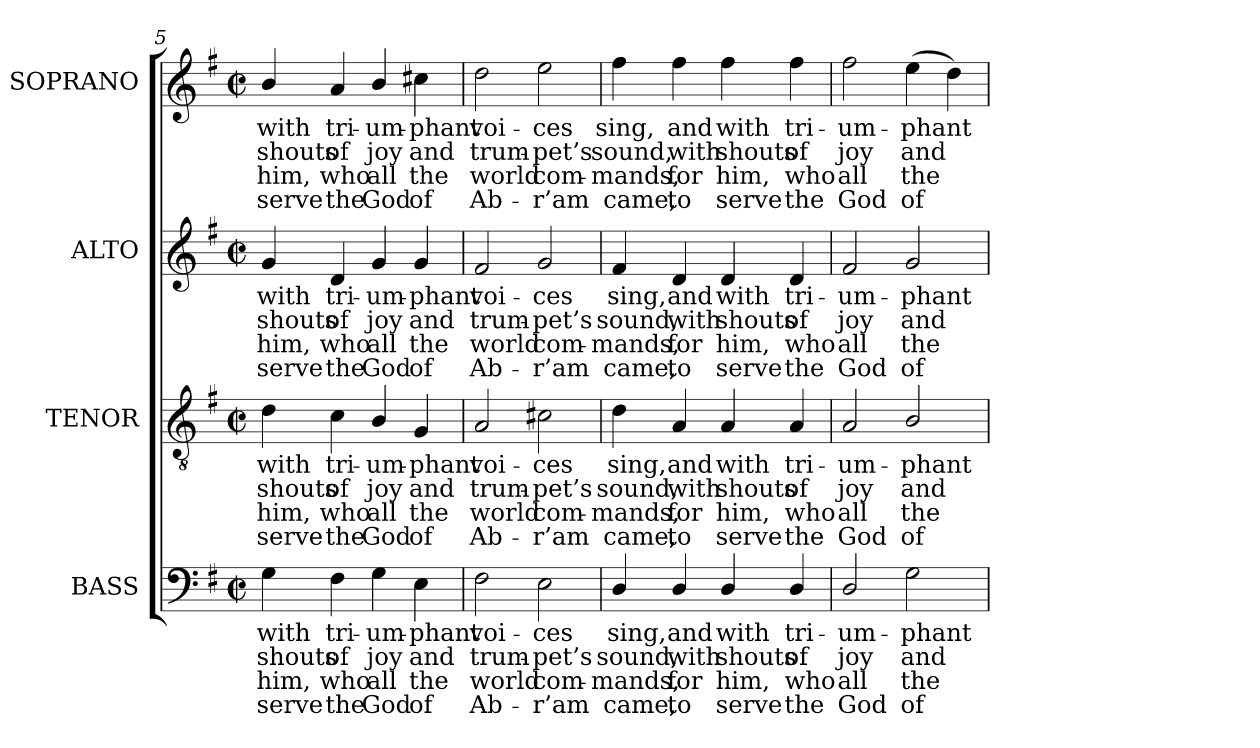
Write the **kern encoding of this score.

**kern	**text	**text	**text	**text	**kern	**text	**text	**text	**text	**kern	**text	**text	**text	**text	**kern	**text	**text	**text	**text
*part4	*part4	*part4	*part4	*part4	*part3	*part3	*part3	*part3	*part3	*part2	*part2	*part2	*part2	*part2	*part1	*part1	*part1	*part1	*part1
*staff4	*staff4	*staff4	*staff4	*staff4	*staff3	*staff3	*staff3	*staff3	*staff3	*staff2	*staff2	*staff2	*staff2	*staff2	*staff1	*staff1	*staff1	*staff1	*staff1
*I"BASS	*	*	*	*	*I"TENOR	*	*	*	*	*I"ALTO	*	*	*	*	*I"SOPRANO	*	*	*	*
*I'B.	*	*	*	*	*I'T.	*	*	*	*	*I'A.	*	*	*	*	*I'S.	*	*	*	*
*clefF4	*	*	*	*	*clefGv2	*	*	*	*	*clefG2	*	*	*	*	*clefG2	*	*	*	*
*	*	*	*	*	*ITrd7c12	*	*	*	*	*	*	*	*	*	*	*	*	*	*
*k[f#]	*	*	*	*	*k[f#]	*	*	*	*	*k[f#]	*	*	*	*	*k[f#]	*	*	*	*
*G:	*	*	*	*	*G:	*	*	*	*	*G:	*	*	*	*	*G:	*	*	*	*
*M2/2	*	*	*	*	*M2/2	*	*	*	*	*M2/2	*	*	*	*	*M2/2	*	*	*	*
*met(c|)	*	*	*	*	*met(c|)	*	*	*	*	*met(c|)	*	*	*	*	*met(c|)	*	*	*	*
=5	=5	=5	=5	=5	=5	=5	=5	=5	=5	=5	=5	=5	=5	=5	=5	=5	=5	=5	=5
!	!LO:LY:b:color=#000000	!LO:LY:b:color=#000000	!LO:LY:b:color=#000000	!LO:LY:b:color=#000000	!	!	!	!	!	!	!	!	!	!	!	!	!	!	!
!	!	!	!	!	!	!LO:LY:b:color=#000000	!LO:LY:b:color=#000000	!LO:LY:b:color=#000000	!LO:LY:b:color=#000000	!	!	!	!	!	!	!	!	!	!
!	!	!	!	!	!	!	!	!	!	!	!LO:LY:b:color=#000000	!LO:LY:b:color=#000000	!LO:LY:b:color=#000000	!LO:LY:b:color=#000000	!	!	!	!	!
!	!	!	!	!	!	!	!	!	!	!	!	!	!	!	!	!LO:LY:b:color=#000000	!LO:LY:b:color=#000000	!LO:LY:b:color=#000000	!LO:LY:b:color=#000000
4Gi\	with	shouts	him,	serve	4Di\	with	shouts	him,	serve	4gi/	with	shouts	him,	serve	4bi/	with	shouts	him,	serve
!	!LO:LY:b:color=#000000	!LO:LY:b:color=#000000	!LO:LY:b:color=#000000	!LO:LY:b:color=#000000	!	!	!	!	!	!	!	!	!	!	!	!	!	!	!
!	!	!	!	!	!	!LO:LY:b:color=#000000	!LO:LY:b:color=#000000	!LO:LY:b:color=#000000	!LO:LY:b:color=#000000	!	!	!	!	!	!	!	!	!	!
!	!	!	!	!	!	!	!	!	!	!	!LO:LY:b:color=#000000	!LO:LY:b:color=#000000	!LO:LY:b:color=#000000	!LO:LY:b:color=#000000	!	!	!	!	!
!	!	!	!	!	!	!	!	!	!	!	!	!	!	!	!	!LO:LY:b:color=#000000	!LO:LY:b:color=#000000	!LO:LY:b:color=#000000	!LO:LY:b:color=#000000
4F#i\	tri-	of	who	the	4Ci\	tri-	of	who	the	4di/	tri-	of	who	the	4ai/	tri-	of	who	the
!	!LO:LY:b:color=#000000	!LO:LY:b:color=#000000	!LO:LY:b:color=#000000	!LO:LY:b:color=#000000	!	!	!	!	!	!	!	!	!	!	!	!	!	!	!
!	!	!	!	!	!	!LO:LY:b:color=#000000	!LO:LY:b:color=#000000	!LO:LY:b:color=#000000	!LO:LY:b:color=#000000	!	!	!	!	!	!	!	!	!	!
!	!	!	!	!	!	!	!	!	!	!	!LO:LY:b:color=#000000	!LO:LY:b:color=#000000	!LO:LY:b:color=#000000	!LO:LY:b:color=#000000	!	!	!	!	!
!	!	!	!	!	!	!	!	!	!	!	!	!	!	!	!	!LO:LY:b:color=#000000	!LO:LY:b:color=#000000	!LO:LY:b:color=#000000	!LO:LY:b:color=#000000
4Gi\	-um-	joy	all	God	4BBi/	-um-	joy	all	God	4gi/	-um-	joy	all	God	4bi/	-um-	joy	all	God
!	!LO:LY:b:color=#000000	!LO:LY:b:color=#000000	!LO:LY:b:color=#000000	!LO:LY:b:color=#000000	!	!	!	!	!	!	!	!	!	!	!	!	!	!	!
!	!	!	!	!	!	!LO:LY:b:color=#000000	!LO:LY:b:color=#000000	!LO:LY:b:color=#000000	!LO:LY:b:color=#000000	!	!	!	!	!	!	!	!	!	!
!	!	!	!	!	!	!	!	!	!	!	!LO:LY:b:color=#000000	!LO:LY:b:color=#000000	!LO:LY:b:color=#000000	!LO:LY:b:color=#000000	!	!	!	!	!
!	!	!	!	!	!	!	!	!	!	!	!	!	!	!	!	!LO:LY:b:color=#000000	!LO:LY:b:color=#000000	!LO:LY:b:color=#000000	!LO:LY:b:color=#000000
4Ei\	-phant	and	the	of	4GGi/	-phant	and	the	of	4gi/	-phant	and	the	of	4cc#Xi\	-phant	and	the	of
=6	=6	=6	=6	=6	=6	=6	=6	=6	=6	=6	=6	=6	=6	=6	=6	=6	=6	=6	=6
!	!LO:LY:b:color=#000000	!LO:LY:b:color=#000000	!LO:LY:b:color=#000000	!LO:LY:b:color=#000000	!	!	!	!	!	!	!	!	!	!	!	!	!	!	!
!	!	!	!	!	!	!LO:LY:b:color=#000000	!LO:LY:b:color=#000000	!LO:LY:b:color=#000000	!LO:LY:b:color=#000000	!	!	!	!	!	!	!	!	!	!
!	!	!	!	!	!	!	!	!	!	!	!LO:LY:b:color=#000000	!LO:LY:b:color=#000000	!LO:LY:b:color=#000000	!LO:LY:b:color=#000000	!	!	!	!	!
!	!	!	!	!	!	!	!	!	!	!	!	!	!	!	!	!LO:LY:b:color=#000000	!LO:LY:b:color=#000000	!LO:LY:b:color=#000000	!LO:LY:b:color=#000000
2F#i\	voi-	trum-	world	Ab-	2AAi/	voi-	trum-	world	Ab-	2f#i/	voi-	trum-	world	Ab-	2ddi\	voi-	trum-	world	Ab-
!	!LO:LY:b:color=#000000	!LO:LY:b:color=#000000	!LO:LY:b:color=#000000	!LO:LY:b:color=#000000	!	!	!	!	!	!	!	!	!	!	!	!	!	!	!
!	!	!	!	!	!	!LO:LY:b:color=#000000	!LO:LY:b:color=#000000	!LO:LY:b:color=#000000	!LO:LY:b:color=#000000	!	!	!	!	!	!	!	!	!	!
!	!	!	!	!	!	!	!	!	!	!	!LO:LY:b:color=#000000	!LO:LY:b:color=#000000	!LO:LY:b:color=#000000	!LO:LY:b:color=#000000	!	!	!	!	!
!	!	!	!	!	!	!	!	!	!	!	!	!	!	!	!	!LO:LY:b:color=#000000	!LO:LY:b:color=#000000	!LO:LY:b:color=#000000	!LO:LY:b:color=#000000
2Ei\	-ces	-pet’s	-com-	-r’am	2C#Xi\	-ces	-pet’s	-com-	-r’am	2gi/	-ces	-pet’s	-com-	-r’am	2eei\	-ces	-pet’s	-com-	-r’am
=7	=7	=7	=7	=7	=7	=7	=7	=7	=7	=7	=7	=7	=7	=7	=7	=7	=7	=7	=7
!	!LO:LY:b:color=#000000	!LO:LY:b:color=#000000	!LO:LY:b:color=#000000	!LO:LY:b:color=#000000	!	!	!	!	!	!	!	!	!	!	!	!	!	!	!
!	!	!	!	!	!	!LO:LY:b:color=#000000	!LO:LY:b:color=#000000	!LO:LY:b:color=#000000	!LO:LY:b:color=#000000	!	!	!	!	!	!	!	!	!	!
!	!	!	!	!	!	!	!	!	!	!	!LO:LY:b:color=#000000	!LO:LY:b:color=#000000	!LO:LY:b:color=#000000	!LO:LY:b:color=#000000	!	!	!	!	!
!	!	!	!	!	!	!	!	!	!	!	!	!	!	!	!	!LO:LY:b:color=#000000	!LO:LY:b:color=#000000	!LO:LY:b:color=#000000	!LO:LY:b:color=#000000
4Di/	sing,	sound,	mands,	came,	4Di\	sing,	sound,	mands,	came,	4f#i/	sing,	sound,	mands,	came,	4ff#i\	sing,	sound,	mands,	came,
!	!LO:LY:b:color=#000000	!LO:LY:b:color=#000000	!LO:LY:b:color=#000000	!LO:LY:b:color=#000000	!	!	!	!	!	!	!	!	!	!	!	!	!	!	!
!	!	!	!	!	!	!LO:LY:b:color=#000000	!LO:LY:b:color=#000000	!LO:LY:b:color=#000000	!LO:LY:b:color=#000000	!	!	!	!	!	!	!	!	!	!
!	!	!	!	!	!	!	!	!	!	!	!LO:LY:b:color=#000000	!LO:LY:b:color=#000000	!LO:LY:b:color=#000000	!LO:LY:b:color=#000000	!	!	!	!	!
!	!	!	!	!	!	!	!	!	!	!	!	!	!	!	!	!LO:LY:b:color=#000000	!LO:LY:b:color=#000000	!LO:LY:b:color=#000000	!LO:LY:b:color=#000000
4Di/	and	with	for	to	4AAi/	and	with	for	to	4di/	and	with	for	to	4ff#i\	and	with	for	to
!	!LO:LY:b:color=#000000	!LO:LY:b:color=#000000	!LO:LY:b:color=#000000	!LO:LY:b:color=#000000	!	!	!	!	!	!	!	!	!	!	!	!	!	!	!
!	!	!	!	!	!	!LO:LY:b:color=#000000	!LO:LY:b:color=#000000	!LO:LY:b:color=#000000	!LO:LY:b:color=#000000	!	!	!	!	!	!	!	!	!	!
!	!	!	!	!	!	!	!	!	!	!	!LO:LY:b:color=#000000	!LO:LY:b:color=#000000	!LO:LY:b:color=#000000	!LO:LY:b:color=#000000	!	!	!	!	!
!	!	!	!	!	!	!	!	!	!	!	!	!	!	!	!	!LO:LY:b:color=#000000	!LO:LY:b:color=#000000	!LO:LY:b:color=#000000	!LO:LY:b:color=#000000
4Di/	with	shouts	him,	serve	4AAi/	with	shouts	him,	serve	4di/	with	shouts	him,	serve	4ff#i\	with	shouts	him,	serve
!	!LO:LY:b:color=#000000	!LO:LY:b:color=#000000	!LO:LY:b:color=#000000	!LO:LY:b:color=#000000	!	!	!	!	!	!	!	!	!	!	!	!	!	!	!
!	!	!	!	!	!	!LO:LY:b:color=#000000	!LO:LY:b:color=#000000	!LO:LY:b:color=#000000	!LO:LY:b:color=#000000	!	!	!	!	!	!	!	!	!	!
!	!	!	!	!	!	!	!	!	!	!	!LO:LY:b:color=#000000	!LO:LY:b:color=#000000	!LO:LY:b:color=#000000	!LO:LY:b:color=#000000	!	!	!	!	!
!	!	!	!	!	!	!	!	!	!	!	!	!	!	!	!	!LO:LY:b:color=#000000	!LO:LY:b:color=#000000	!LO:LY:b:color=#000000	!LO:LY:b:color=#000000
4Di/	tri-	of	who	the	4AAi/	tri-	of	who	the	4di/	tri-	of	who	the	4ff#i\	tri-	of	who	the
!!LO:LB:g=z
=8	=8	=8	=8	=8	=8	=8	=8	=8	=8	=8	=8	=8	=8	=8	=8	=8	=8	=8	=8
!	!LO:LY:b:color=#000000	!LO:LY:b:color=#000000	!LO:LY:b:color=#000000	!LO:LY:b:color=#000000	!	!	!	!	!	!	!	!	!	!	!	!	!	!	!
!	!	!	!	!	!	!LO:LY:b:color=#000000	!LO:LY:b:color=#000000	!LO:LY:b:color=#000000	!LO:LY:b:color=#000000	!	!	!	!	!	!	!	!	!	!
!	!	!	!	!	!	!	!	!	!	!	!LO:LY:b:color=#000000	!LO:LY:b:color=#000000	!LO:LY:b:color=#000000	!LO:LY:b:color=#000000	!	!	!	!	!
!	!	!	!	!	!	!	!	!	!	!	!	!	!	!	!	!LO:LY:b:color=#000000	!LO:LY:b:color=#000000	!LO:LY:b:color=#000000	!LO:LY:b:color=#000000
2Di/	-um-	joy	all	God	2AAi/	-um-	joy	all	God	2f#i/	-um-	joy	all	God	2ff#i\	-um-	joy	all	God
!	!LO:LY:b:color=#000000	!LO:LY:b:color=#000000	!LO:LY:b:color=#000000	!LO:LY:b:color=#000000	!	!	!	!	!	!	!	!	!	!	!	!	!	!	!
!	!	!	!	!	!	!LO:LY:b:color=#000000	!LO:LY:b:color=#000000	!LO:LY:b:color=#000000	!LO:LY:b:color=#000000	!	!	!	!	!	!	!	!	!	!
!	!	!	!	!	!	!	!	!	!	!	!LO:LY:b:color=#000000	!LO:LY:b:color=#000000	!LO:LY:b:color=#000000	!LO:LY:b:color=#000000	!	!	!	!	!
!	!	!	!	!	!	!	!	!	!	!	!	!	!	!	!	!LO:LY:b:color=#000000	!LO:LY:b:color=#000000	!LO:LY:b:color=#000000	!LO:LY:b:color=#000000
2Gi\	-phant	and	the	of	2BBi/	-phant	and	the	of	2gi/	-phant	and	the	of	(4eei\	-phant	and	the	of
.	.	.	.	.	.	.	.	.	.	.	.	.	.	.	4ddi\)	.	.	.	.
=	=	=	=	=	=	=	=	=	=	=	=	=	=	=	=	=	=	=	=
*-	*-	*-	*-	*-	*-	*-	*-	*-	*-	*-	*-	*-	*-	*-	*-	*-	*-	*-	*-
